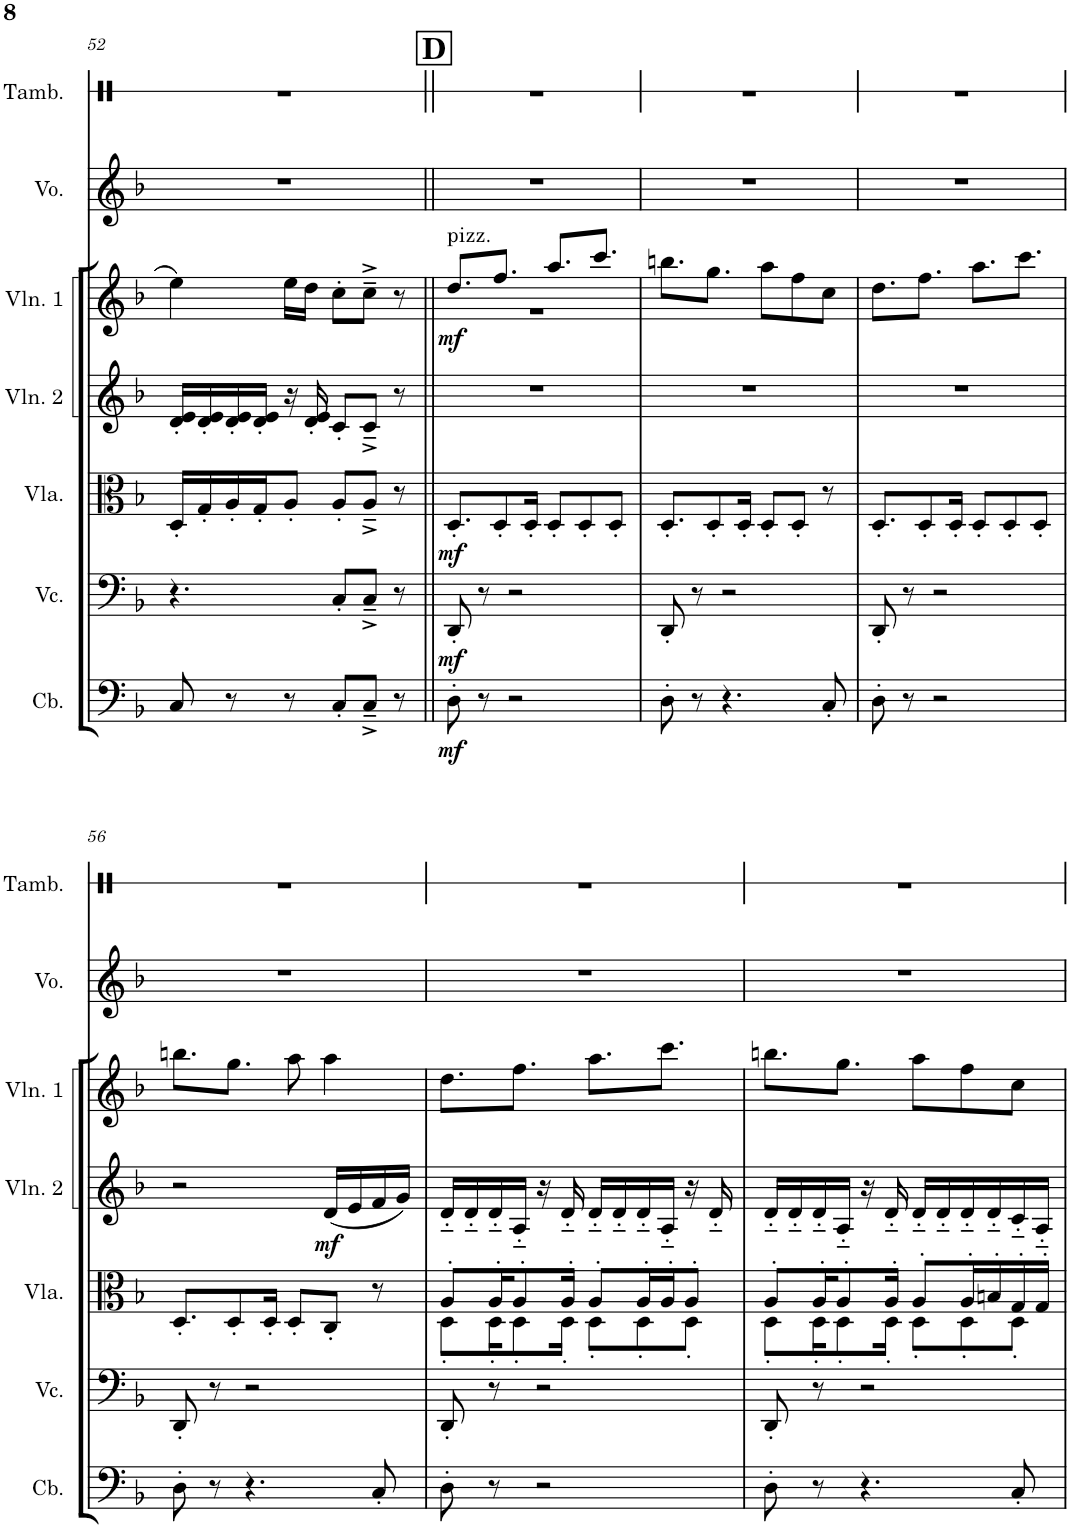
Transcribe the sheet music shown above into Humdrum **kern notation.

**kern	**dynam	**kern	**dynam	**kern	**dynam	**kern	**dynam	**kern	**dynam	**kern	**kern
*part7	*part7	*part6	*part6	*part5	*part5	*part4	*part4	*part3	*part3	*part2	*part1
*staff7	*staff7	*staff6	*staff6	*staff5	*staff5	*staff4	*staff4	*staff3	*staff3	*staff2	*staff1
*I"低音提琴	*	*I"大提琴	*	*I"中提琴	*	*I"小提琴 2	*	*I"小提琴 1	*	*I"人声	*I"铃鼓
!!LO:PB:g=z
*clefF4	*	*clefF4	*	*clefC3	*	*clefG2	*	*clefG2	*	*clefG2	*clefX
*Trd7c12	*	*	*	*	*	*	*	*	*	*	*
*k[b-]	*	*k[b-]	*	*k[b-]	*	*k[b-]	*	*k[b-]	*	*k[b-]	*k[]
*M6/8	*	*M6/8	*	*M6/8	*	*M6/8	*	*M6/8	*	*M6/8	*M6/8
=52	=52	=52	=52	=52	=52	=52	=52	=52	=52	=52	=52
8C/	.	4.r	.	16D'/LL	.	16d/' 16e/'LL	.	4ee\	.	2.r	2.r
.	.	.	.	16G'/	.	16d/' 16e/'	.	.	.	.	.
8r	.	.	.	16A'/	.	16d/' 16e/'	.	.	.	.	.
.	.	.	.	16G'/J	.	16d/' 16e/'JJ	.	.	.	.	.
8r	.	.	.	8A'/J	.	16r	.	16ee\LL	.	.	.
.	.	.	.	.	.	16d/' 16e/'	.	16dd\JJ	.	.	.
8C'/L	.	8C'/L	.	8A'/L	.	8c'/L	.	8cc'\L	.	.	.
8C~^/J	.	8C~^/J	.	8A~^/J	.	8c~^/J	.	8cc~^\J	.	.	.
8r	.	8r	.	8r	.	8r	.	8r	.	.	.
!!LO:REH:place=s1:a:B:cj:fs=14:t=D
=53||	=53||	=53||	=53||	=53||	=53||	=53||	=53||	=53||	=53||	=53||	=53||
*	*	*	*	*	*	*	*	*^	*	*	*
!	!	!	!	!	!	!	!	!LO:TX:a:t=pizz.	!	!	!	!
!	!LO:DY:b	!	!LO:DY:b	!	!LO:DY:b	!	!	!	!	!LO:DY:b	!	!
8D'\	mf	8DD'/	mf	8.D'/L	mf	2.r	.	8.dd/L	2.r	mf	2.r	2.r
8r	.	8r	.	.	.	.	.	.	.	.	.	.
.	.	.	.	8D'/	.	.	.	8.ff/J	.	.	.	.
2r	.	2r	.	.	.	.	.	.	.	.	.	.
.	.	.	.	16D'/Jk	.	.	.	.	.	.	.	.
.	.	.	.	8D'/L	.	.	.	8.aa/L	.	.	.	.
.	.	.	.	8D'/	.	.	.	.	.	.	.	.
.	.	.	.	.	.	.	.	8.ccc/J	.	.	.	.
.	.	.	.	8D'/J	.	.	.	.	.	.	.	.
*	*	*	*	*	*	*	*	*v	*v	*	*	*
=54	=54	=54	=54	=54	=54	=54	=54	=54	=54	=54	=54
8D'\	.	8DD'/	.	8.D'/L	.	2.r	.	8.bbn\L	.	2.r	2.r
8r	.	8r	.	.	.	.	.	.	.	.	.
.	.	.	.	8D'/	.	.	.	8.gg\J	.	.	.
4.r	.	2r	.	.	.	.	.	.	.	.	.
.	.	.	.	16D'/Jk	.	.	.	.	.	.	.
.	.	.	.	8D'/L	.	.	.	8aa\L	.	.	.
.	.	.	.	8D'/J	.	.	.	8ff\	.	.	.
8C'/	.	.	.	8r	.	.	.	8cc\J	.	.	.
=55	=55	=55	=55	=55	=55	=55	=55	=55	=55	=55	=55
8D'\	.	8DD'/	.	8.D'/L	.	2.r	.	8.dd\L	.	2.r	2.r
8r	.	8r	.	.	.	.	.	.	.	.	.
.	.	.	.	8D'/	.	.	.	8.ff\J	.	.	.
2r	.	2r	.	.	.	.	.	.	.	.	.
.	.	.	.	16D'/Jk	.	.	.	.	.	.	.
.	.	.	.	8D'/L	.	.	.	8.aa\L	.	.	.
.	.	.	.	8D'/	.	.	.	.	.	.	.
.	.	.	.	.	.	.	.	8.ccc\J	.	.	.
.	.	.	.	8D'/J	.	.	.	.	.	.	.
!!LO:LB:g=z
=56	=56	=56	=56	=56	=56	=56	=56	=56	=56	=56	=56
8D'\	.	8DD'/	.	8.D'/L	.	2r	.	8.bbn\L	.	2.r	2.r
8r	.	8r	.	.	.	.	.	.	.	.	.
.	.	.	.	8D'/	.	.	.	8.gg\J	.	.	.
4.r	.	2r	.	.	.	.	.	.	.	.	.
.	.	.	.	16D'/Jk	.	.	.	.	.	.	.
.	.	.	.	8D'/L	.	.	.	8aa\	.	.	.
!	!	!	!	!	!	!	!LO:DY:b	!	!	!	!
.	.	.	.	8C'/J	.	(16d/LL	mf	4aa\	.	.	.
.	.	.	.	.	.	16e/	.	.	.	.	.
8C'/	.	.	.	8r	.	16f/	.	.	.	.	.
.	.	.	.	.	.	16g/JJ)	.	.	.	.	.
=57	=57	=57	=57	=57	=57	=57	=57	=57	=57	=57	=57
*	*	*	*	*^	*	*	*	*	*	*	*
8D'\	.	8DD'/	.	8A'/L	8D'\L	.	16d'~/LL	.	8.dd\L	.	2.r	2.r
.	.	.	.	.	.	.	16d'~/	.	.	.	.	.
8r	.	8r	.	16A'/K	16D'\K	.	16d'~/	.	.	.	.	.
.	.	.	.	8A'/	8D'\	.	16A'~/JJ	.	8.ff\J	.	.	.
2r	.	2r	.	.	.	.	16r	.	.	.	.	.
.	.	.	.	16A'/Jk	16D'\Jk	.	16d'~/	.	.	.	.	.
.	.	.	.	8A'/L	8D'\L	.	16d'~/LL	.	8.aa\L	.	.	.
.	.	.	.	.	.	.	16d'~/	.	.	.	.	.
.	.	.	.	16A'/L	8D'\	.	16d'~/	.	.	.	.	.
.	.	.	.	16A'/J	.	.	16A'~/JJ	.	8.ccc\J	.	.	.
.	.	.	.	8A'/J	8D'\J	.	16r	.	.	.	.	.
.	.	.	.	.	.	.	16d'~/	.	.	.	.	.
=58	=58	=58	=58	=58	=58	=58	=58	=58	=58	=58	=58	=58
8D'\	.	8DD'/	.	8A'/L	8D'\L	.	16d'~/LL	.	8.bbn\L	.	2.r	2.r
.	.	.	.	.	.	.	16d'~/	.	.	.	.	.
8r	.	8r	.	16A'/K	16D'\K	.	16d'~/	.	.	.	.	.
.	.	.	.	8A'/	8D'\	.	16A'~/JJ	.	8.gg\J	.	.	.
4.r	.	2r	.	.	.	.	16r	.	.	.	.	.
.	.	.	.	16A'/Jk	16D'\Jk	.	16d'~/	.	.	.	.	.
.	.	.	.	8A'/L	8D'\L	.	16d'~/LL	.	8aa\L	.	.	.
.	.	.	.	.	.	.	16d'~/	.	.	.	.	.
.	.	.	.	16A'/L	8D'\	.	16d'~/	.	8ff\	.	.	.
.	.	.	.	16Bn'/	.	.	16d'~/	.	.	.	.	.
8C'/	.	.	.	16G'/	8D'\J	.	16c'~/	.	8cc\J	.	.	.
.	.	.	.	16G'/JJ	.	.	16A'~/JJ	.	.	.	.	.
*	*	*	*	*v	*v	*	*	*	*	*	*	*
=	=	=	=	=	=	=	=	=	=	=	=
*-	*-	*-	*-	*-	*-	*-	*-	*-	*-	*-	*-
